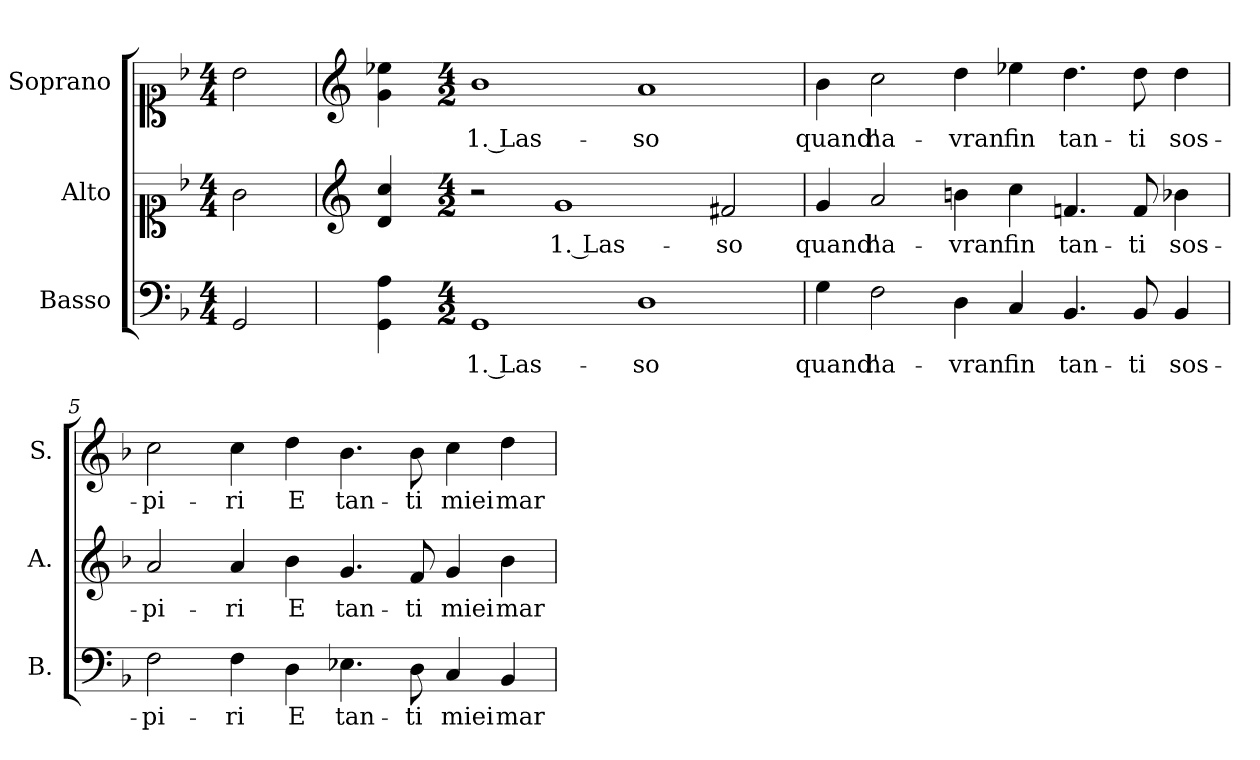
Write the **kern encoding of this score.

**kern	**text	**kern	**text	**kern	**text
*part3	*part3	*part2	*part2	*part1	*part1
*staff3	*staff3	*staff2	*staff2	*staff1	*staff1
*I"Basso	*	*I"Alto	*	*I"Soprano	*
*I'B.	*	*I'A.	*	*I'S.	*
!!LO:PB:g=z
*clefF4	*	*clefC1	*	*clefC1	*
*k[b-]	*	*k[b-]	*	*k[b-]	*
*F:	*	*F:	*	*F:	*
*M4/4	*	*M4/4	*	*M4/4	*
=1	=1	=1	=1	=1	=1
!LO:N:head=open	!	!LO:N:head=open	!	!LO:N:head=open	!
2GGi/	.	2gi\	.	2b-i\	.
=2	=2	=2	=2	=2	=2
*	*	*clefG2	*	*clefG2	*
4GGi\ 4Ai	.	4di/ 4cci	.	4gi\ 4ee-Xi	.
=3-	=3-	=3-	=3-	=3-	=3-
*M4/2	*	*M4/2	*	*M4/2	*
!	!LO:LY:b:color=#000000	!	!	!	!
!	!	!	!	!	!LO:LY:b:color=#000000
1GGi	1. Las-	2r	.	1b-i	1. Las-
!	!	!	!LO:LY:b:color=#000000	!	!
.	.	1gi	1. Las-	.	.
!	!LO:LY:b:color=#000000	!	!	!	!
!	!	!	!	!	!LO:LY:b:color=#000000
1Di	-so	.	.	1ai	-so
!	!	!	!LO:LY:b:color=#000000	!	!
.	.	2f#Xi/	-so	.	.
=4	=4	=4	=4	=4	=4
!	!LO:LY:b:color=#000000	!	!	!	!
!	!	!	!LO:LY:b:color=#000000	!	!
!	!	!	!	!	!LO:LY:b:color=#000000
4Gi\	quand'	4gi/	quand'	4b-i\	quand'
!	!LO:LY:b:color=#000000	!	!	!	!
!	!	!	!LO:LY:b:color=#000000	!	!
!	!	!	!	!	!LO:LY:b:color=#000000
2Fi\	ha-	2ai/	ha-	2cci\	ha-
!	!LO:LY:b:color=#000000	!	!	!	!
!	!	!	!LO:LY:b:color=#000000	!	!
!	!	!	!	!	!LO:LY:b:color=#000000
4Di\	-vran	4bni\	-vran	4ddi\	-vran
!	!LO:LY:b:color=#000000	!	!	!	!
!	!	!	!LO:LY:b:color=#000000	!	!
!	!	!	!	!	!LO:LY:b:color=#000000
4Ci/	fin	4cci\	fin	4ee-Xi\	fin
!	!LO:LY:b:color=#000000	!	!	!	!
!	!	!	!LO:LY:b:color=#000000	!	!
!	!	!	!	!	!LO:LY:b:color=#000000
4.BB-i/	tan-	4.fni/	tan-	4.ddi\	tan-
!	!LO:LY:b:color=#000000	!	!	!	!
!	!	!	!LO:LY:b:color=#000000	!	!
!	!	!	!	!	!LO:LY:b:color=#000000
8BB-i/	-ti	8fi/	-ti	8ddi\	-ti
!	!LO:LY:b:color=#000000	!	!	!	!
!	!	!	!LO:LY:b:color=#000000	!	!
!	!	!	!	!	!LO:LY:b:color=#000000
4BB-i/	sos-	4b-Xi\	sos-	4ddi\	sos-
=5	=5	=5	=5	=5	=5
!	!LO:LY:b:color=#000000	!	!	!	!
!	!	!	!LO:LY:b:color=#000000	!	!
!	!	!	!	!	!LO:LY:b:color=#000000
2Fi\	-pi-	2ai/	-pi-	2cci\	-pi-
!	!LO:LY:b:color=#000000	!	!	!	!
!	!	!	!LO:LY:b:color=#000000	!	!
!	!	!	!	!	!LO:LY:b:color=#000000
4Fi\	-ri	4ai/	-ri	4cci\	-ri
!	!LO:LY:b:color=#000000	!	!	!	!
!	!	!	!LO:LY:b:color=#000000	!	!
!	!	!	!	!	!LO:LY:b:color=#000000
4Di\	E	4b-i\	E	4ddi\	E
!	!LO:LY:b:color=#000000	!	!	!	!
!	!	!	!LO:LY:b:color=#000000	!	!
!	!	!	!	!	!LO:LY:b:color=#000000
4.E-Xi\	tan-	4.gi/	tan-	4.b-i\	tan-
!	!LO:LY:b:color=#000000	!	!	!	!
!	!	!	!LO:LY:b:color=#000000	!	!
!	!	!	!	!	!LO:LY:b:color=#000000
8Di\	-ti	8fi/	-ti	8b-i\	-ti
!	!LO:LY:b:color=#000000	!	!	!	!
!	!	!	!LO:LY:b:color=#000000	!	!
!	!	!	!	!	!LO:LY:b:color=#000000
4Ci/	miei	4gi/	miei	4cci\	miei
!	!LO:LY:b:color=#000000	!	!	!	!
!	!	!	!LO:LY:b:color=#000000	!	!
!	!	!	!	!	!LO:LY:b:color=#000000
4BB-i/	mar-	4b-i\	mar-	4ddi\	mar-
=	=	=	=	=	=
*-	*-	*-	*-	*-	*-
